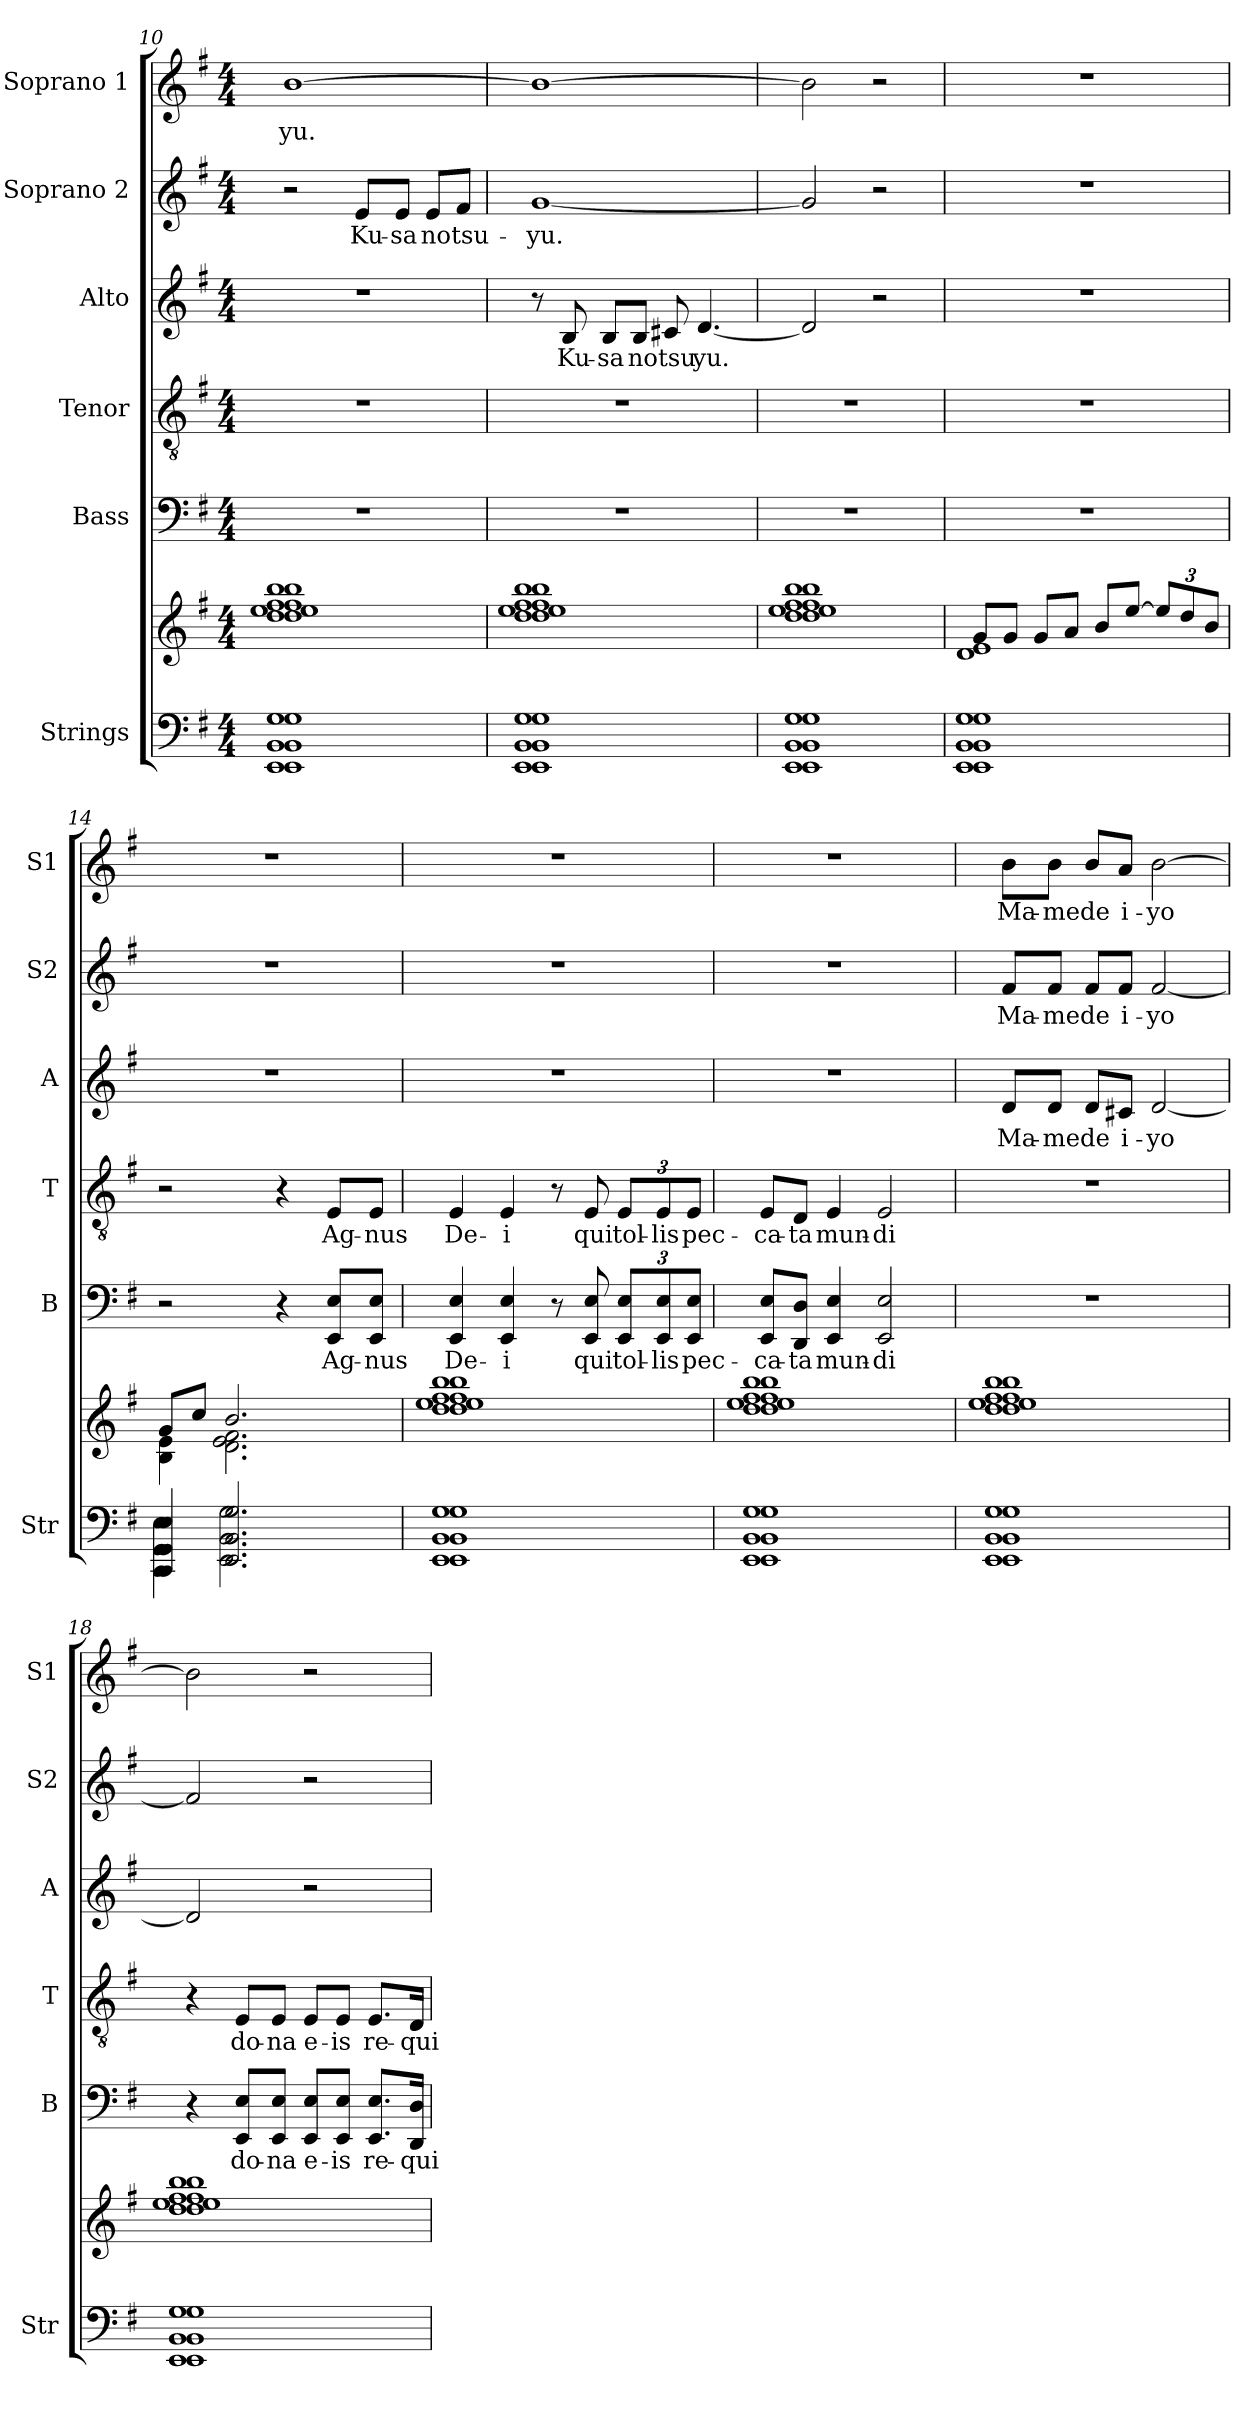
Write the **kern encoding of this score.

**kern	**kern	**kern	**text	**kern	**text	**kern	**text	**kern	**text	**kern	**text
*part6	*part6	*part5	*part5	*part4	*part4	*part3	*part3	*part2	*part2	*part1	*part1
*staff7	*staff6	*staff5	*staff5	*staff4	*staff4	*staff3	*staff3	*staff2	*staff2	*staff1	*staff1
*I"Strings	*	*I"Bass	*	*I"Tenor	*	*I"Alto	*	*I"Soprano 2	*	*I"Soprano 1	*
*I'Str	*	*I'B	*	*I'T	*	*I'A	*	*I'S2	*	*I'S1	*
*clefF4	*clefG2	*clefF4	*	*clefGv2	*	*clefG2	*	*clefG2	*	*clefG2	*
*k[f#]	*k[f#]	*k[f#]	*	*k[f#]	*	*k[f#]	*	*k[f#]	*	*k[f#]	*
*M4/4	*M4/4	*M4/4	*	*M4/4	*	*M4/4	*	*M4/4	*	*M4/4	*
=10	=10	=10	=10	=10	=10	=10	=10	=10	=10	=10	=10
*^	*^	*	*	*	*	*	*	*	*	*	*
1EE/ 1BB/ 1G/	1EE\ 1BB\ 1G\	1dd/ 1ee/ 1ff#/ 1bb/	1dd\ 1ee\ 1ff#\ 1bb\	1r	.	1r	.	1r	.	2r	.	[1b	yu.
!	!	!	!	!	!	!	!	!	!	!	!LO:LY:b	!	!
.	.	.	.	.	.	.	.	.	.	8eL	Ku-	.	.
!	!	!	!	!	!	!	!	!	!	!	!LO:LY:b	!	!
.	.	.	.	.	.	.	.	.	.	8eJ	-sa	.	.
!	!	!	!	!	!	!	!	!	!	!	!LO:LY:b	!	!
.	.	.	.	.	.	.	.	.	.	8eL	no	.	.
!	!	!	!	!	!	!	!	!	!	!	!LO:LY:b	!	!
.	.	.	.	.	.	.	.	.	.	8f#J	tsu-	.	.
=11	=11	=11	=11	=11	=11	=11	=11	=11	=11	=11	=11	=11	=11
1EE/ 1BB/ 1G/	1EE\ 1BB\ 1G\	1dd/ 1ee/ 1ff#/ 1bb/	1dd\ 1ee\ 1ff#\ 1bb\	1r	.	1r	.	8r	.	[1g	-yu.	1b_	.
!	!	!	!	!	!	!	!	!	!LO:LY:b	!	!	!	!
.	.	.	.	.	.	.	.	8B	Ku-	.	.	.	.
!	!	!	!	!	!	!	!	!	!LO:LY:b	!	!	!	!
.	.	.	.	.	.	.	.	8BL	-sa	.	.	.	.
!	!	!	!	!	!	!	!	!	!LO:LY:b	!	!	!	!
.	.	.	.	.	.	.	.	8BJ	no	.	.	.	.
!	!	!	!	!	!	!	!	!	!LO:LY:b	!	!	!	!
.	.	.	.	.	.	.	.	8c#X	tsu	.	.	.	.
.	.	.	.	.	.	.	.	[4.d	yu.	.	.	.	.
=12	=12	=12	=12	=12	=12	=12	=12	=12	=12	=12	=12	=12	=12
1EE/ 1BB/ 1G/	1EE\ 1BB\ 1G\	1dd/ 1ee/ 1ff#/ 1bb/	1dd\ 1ee\ 1ff#\ 1bb\	1r	.	1r	.	2d]	.	2g]	.	2b]	.
.	.	.	.	.	.	.	.	2r	.	2r	.	2r	.
=13	=13	=13	=13	=13	=13	=13	=13	=13	=13	=13	=13	=13	=13
1EE/ 1BB/ 1G/	1EE\ 1BB\ 1G\	8g/L	1d\ 1e\	1r	.	1r	.	1r	.	1r	.	1r	.
.	.	8g/J	.	.	.	.	.	.	.	.	.	.	.
.	.	8g/L	.	.	.	.	.	.	.	.	.	.	.
.	.	8a/J	.	.	.	.	.	.	.	.	.	.	.
.	.	8b/L	.	.	.	.	.	.	.	.	.	.	.
.	.	[8ee/J	.	.	.	.	.	.	.	.	.	.	.
.	.	12ee/L]	.	.	.	.	.	.	.	.	.	.	.
.	.	12dd/	.	.	.	.	.	.	.	.	.	.	.
.	.	12b/J	.	.	.	.	.	.	.	.	.	.	.
=14	=14	=14	=14	=14	=14	=14	=14	=14	=14	=14	=14	=14	=14
4CC/ 4GG/ 4E/	4CC\ 4GG\ 4E\	8g/L	4B\ 4e\	2r	.	2r	.	1r	.	1r	.	1r	.
.	.	8cc/J	.	.	.	.	.	.	.	.	.	.	.
2.EE/ 2.BB/ 2.G/	2.EE\ 2.BB\ 2.G\	2.b/	2.d\ 2.e\ 2.f#\	.	.	.	.	.	.	.	.	.	.
.	.	.	.	4r	.	4r	.	.	.	.	.	.	.
!	!	!	!	!	!LO:LY:b	!	!LO:LY:b	!	!	!	!	!	!
.	.	.	.	8EE 8EL	Ag-	8EL	Ag-	.	.	.	.	.	.
!	!	!	!	!	!LO:LY:b	!	!LO:LY:b	!	!	!	!	!	!
.	.	.	.	8EE 8EJ	-nus	8EJ	-nus	.	.	.	.	.	.
=15	=15	=15	=15	=15	=15	=15	=15	=15	=15	=15	=15	=15	=15
!	!	!	!	!	!LO:LY:b	!	!LO:LY:b	!	!	!	!	!	!
1EE/ 1BB/ 1G/	1EE\ 1BB\ 1G\	1dd/ 1ee/ 1ff#/ 1bb/	1dd\ 1ee\ 1ff#\ 1bb\	4EE 4E	De-	4E	De-	1r	.	1r	.	1r	.
!	!	!	!	!	!LO:LY:b	!	!LO:LY:b	!	!	!	!	!	!
.	.	.	.	4EE 4E	-i	4E	-i	.	.	.	.	.	.
.	.	.	.	8r	.	8r	.	.	.	.	.	.	.
!	!	!	!	!	!LO:LY:b	!	!LO:LY:b	!	!	!	!	!	!
.	.	.	.	8EE 8E	qui	8E	qui	.	.	.	.	.	.
!	!	!	!	!	!LO:LY:b	!	!LO:LY:b	!	!	!	!	!	!
.	.	.	.	12EE 12EL	tol-	12EL	tol-	.	.	.	.	.	.
!	!	!	!	!	!LO:LY:b	!	!LO:LY:b	!	!	!	!	!	!
.	.	.	.	12EE 12E	-lis	12E	-lis	.	.	.	.	.	.
!	!	!	!	!	!LO:LY:b	!	!LO:LY:b	!	!	!	!	!	!
.	.	.	.	12EE 12EJ	pec-	12EJ	pec-	.	.	.	.	.	.
=16	=16	=16	=16	=16	=16	=16	=16	=16	=16	=16	=16	=16	=16
!	!	!	!	!	!LO:LY:b	!	!LO:LY:b	!	!	!	!	!	!
1EE/ 1BB/ 1G/	1EE\ 1BB\ 1G\	1dd/ 1ee/ 1ff#/ 1bb/	1dd\ 1ee\ 1ff#\ 1bb\	8EE 8EL	-ca-	8EL	-ca-	1r	.	1r	.	1r	.
!	!	!	!	!	!LO:LY:b	!	!LO:LY:b	!	!	!	!	!	!
.	.	.	.	8DD 8DJ	-ta	8DJ	-ta	.	.	.	.	.	.
!	!	!	!	!	!LO:LY:b	!	!LO:LY:b	!	!	!	!	!	!
.	.	.	.	4EE 4E	mun-	4E	mun-	.	.	.	.	.	.
!	!	!	!	!	!LO:LY:b	!	!LO:LY:b	!	!	!	!	!	!
.	.	.	.	2EE 2E	-di	2E	-di	.	.	.	.	.	.
=17	=17	=17	=17	=17	=17	=17	=17	=17	=17	=17	=17	=17	=17
!	!	!	!	!	!	!	!	!	!LO:LY:b	!	!LO:LY:b	!	!LO:LY:b
1EE/ 1BB/ 1G/	1EE\ 1BB\ 1G\	1dd/ 1ee/ 1ff#/ 1bb/	1dd\ 1ee\ 1ff#\ 1bb\	1r	.	1r	.	8dL	Ma-	8f#L	Ma-	8bL	Ma-
!	!	!	!	!	!	!	!	!	!LO:LY:b	!	!LO:LY:b	!	!LO:LY:b
.	.	.	.	.	.	.	.	8dJ	-me	8f#J	-me	8bJ	-me
!	!	!	!	!	!	!	!	!	!LO:LY:b	!	!LO:LY:b	!	!LO:LY:b
.	.	.	.	.	.	.	.	8dL	de	8f#L	de	8bL	de
!	!	!	!	!	!	!	!	!	!LO:LY:b	!	!LO:LY:b	!	!LO:LY:b
.	.	.	.	.	.	.	.	8c#XJ	i-	8f#J	i-	8aJ	i-
.	.	.	.	.	.	.	.	[2d	-yo	[2f#	-yo	[2b	-yo
=18	=18	=18	=18	=18	=18	=18	=18	=18	=18	=18	=18	=18	=18
1EE/ 1BB/ 1G/	1EE\ 1BB\ 1G\	1dd/ 1ee/ 1ff#/ 1bb/	1dd\ 1ee\ 1ff#\ 1bb\	4r	.	4r	.	2d]	.	2f#]	.	2b]	.
!	!	!	!	!	!LO:LY:b	!	!LO:LY:b	!	!	!	!	!	!
.	.	.	.	8EE 8EL	do-	8EL	do-	.	.	.	.	.	.
!	!	!	!	!	!LO:LY:b	!	!LO:LY:b	!	!	!	!	!	!
.	.	.	.	8EE 8EJ	-na	8EJ	-na	.	.	.	.	.	.
!	!	!	!	!	!LO:LY:b	!	!LO:LY:b	!	!	!	!	!	!
.	.	.	.	8EE 8EL	e-	8EL	e-	2r	.	2r	.	2r	.
!	!	!	!	!	!LO:LY:b	!	!LO:LY:b	!	!	!	!	!	!
.	.	.	.	8EE 8EJ	-is	8EJ	-is	.	.	.	.	.	.
!	!	!	!	!	!LO:LY:b	!	!LO:LY:b	!	!	!	!	!	!
.	.	.	.	8.EE 8.EL	re-	8.EL	re-	.	.	.	.	.	.
!	!	!	!	!	!LO:LY:b	!	!LO:LY:b	!	!	!	!	!	!
.	.	.	.	16DD 16DJk	-qui-	16DJk	-qui-	.	.	.	.	.	.
*v	*v	*	*	*	*	*	*	*	*	*	*	*	*
*	*v	*v	*	*	*	*	*	*	*	*	*	*
=	=	=	=	=	=	=	=	=	=	=	=
*-	*-	*-	*-	*-	*-	*-	*-	*-	*-	*-	*-
